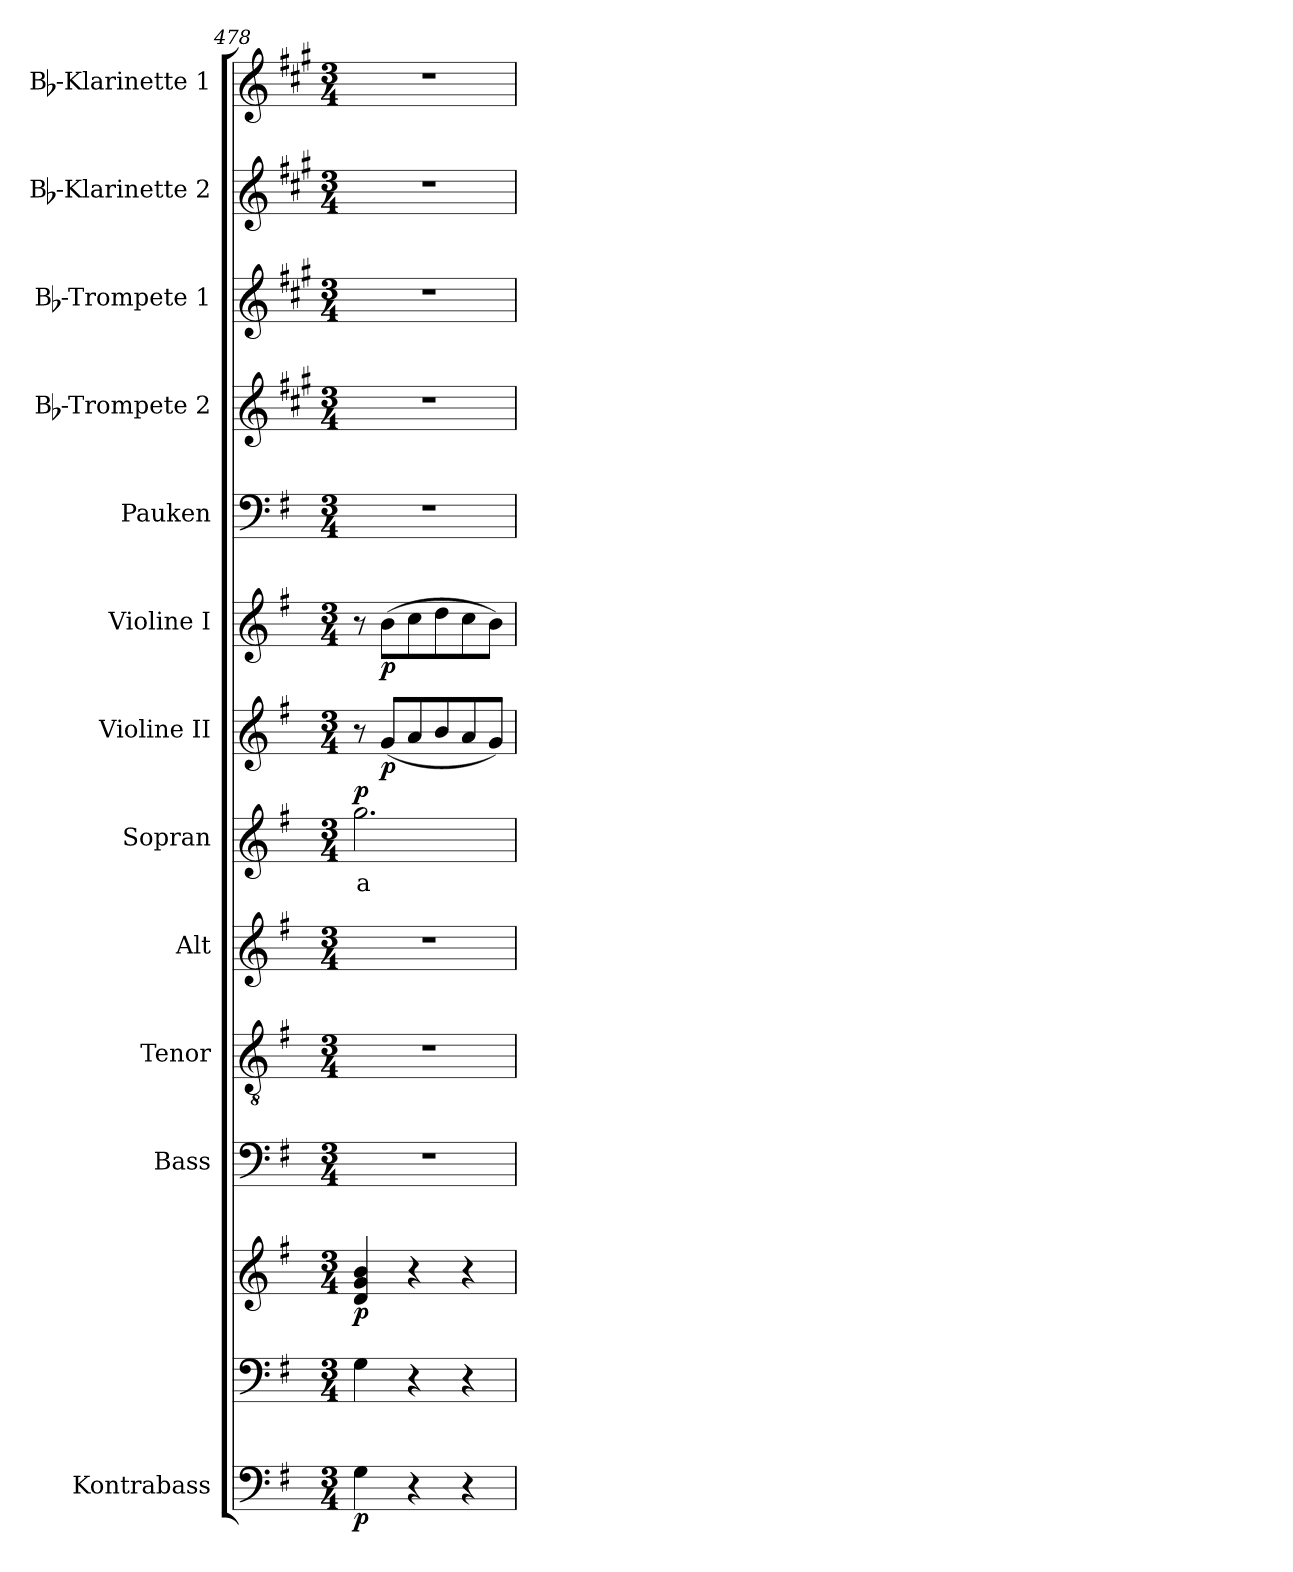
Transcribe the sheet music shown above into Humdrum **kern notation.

**kern	**dynam	**kern	**kern	**dynam	**kern	**kern	**kern	**kern	**text	**dynam	**kern	**dynam	**kern	**dynam	**kern	**kern	**kern	**kern	**kern
*part13	*part13	*part12	*part12	*part12	*part11	*part10	*part9	*part8	*part8	*part8	*part7	*part7	*part6	*part6	*part5	*part4	*part3	*part2	*part1
*staff14	*staff14	*staff13	*staff12	*staff12/13	*staff11	*staff10	*staff9	*staff8	*staff8	*staff8	*staff7	*staff7	*staff6	*staff6	*staff5	*staff4	*staff3	*staff2	*staff1
*I"Kontrabass	*	*	*	*	*I"Bass	*I"Tenor	*I"Alt	*I"Sopran	*	*	*I"Violine II	*	*I"Violine I	*	*I"Pauken	*I"Bb-Trompete 2	*I"Bb-Trompete 1	*I"Bb-Klarinette 2	*I"Bb-Klarinette 1
*I'Kb.	*	*	*	*	*I'B.	*I'T.	*I'A.	*I'S.	*	*	*I'Vl. II	*	*I'Vl. I	*	*I'Pk.	*I'Bb Trp. 2	*I'Bb Trp. 1	*I'Bb Kl. 2	*I'Bb Kl. 1
*clefF4	*	*clefF4	*clefG2	*	*clefF4	*clefGv2	*clefG2	*clefG2	*	*	*clefG2	*	*clefG2	*	*clefF4	*clefG2	*clefG2	*clefG2	*clefG2
*ITrd7c12	*	*	*	*	*	*	*	*	*	*	*	*	*	*	*	*ITrd1c2	*ITrd1c2	*ITrd1c2	*ITrd1c2
*k[f#]	*	*k[f#]	*k[f#]	*	*k[f#]	*k[f#]	*k[f#]	*k[f#]	*	*	*k[f#]	*	*k[f#]	*	*k[f#]	*k[f#]	*k[f#]	*k[f#]	*k[f#]
*G:	*	*G:	*G:	*	*G:	*G:	*G:	*G:	*	*	*G:	*	*G:	*	*G:	*G:	*G:	*G:	*G:
*M3/4	*	*M3/4	*M3/4	*	*M3/4	*M3/4	*M3/4	*M3/4	*	*	*M3/4	*	*M3/4	*	*M3/4	*M3/4	*M3/4	*M3/4	*M3/4
=478	=478	=478	=478	=478	=478	=478	=478	=478	=478	=478	=478	=478	=478	=478	=478	=478	=478	=478	=478
!	!LO:DY:b	!	!	!LO:DY:b	!	!	!	!	!LO:LY:b	!LO:DY:a	!	!	!	!	!	!	!	!	!
4GG\	p	4G\	4d/ 4g/ 4b/	p	2.r	2.r	2.r	2.gg\	a-	p	8r	.	8r	.	2.r	2.r	2.r	2.r	2.r
!	!	!	!	!	!	!	!	!	!	!	!	!LO:DY:b	!	!LO:DY:b	!	!	!	!	!
.	.	.	.	.	.	.	.	.	.	.	(<8g/L	p	(>8b\L	p	.	.	.	.	.
4r	.	4r	4r	.	.	.	.	.	.	.	8a/	.	8cc\	.	.	.	.	.	.
.	.	.	.	.	.	.	.	.	.	.	8b/	.	8dd\	.	.	.	.	.	.
4r	.	4r	4r	.	.	.	.	.	.	.	8a/	.	8cc\	.	.	.	.	.	.
.	.	.	.	.	.	.	.	.	.	.	8g/J)	.	8b\J)	.	.	.	.	.	.
=	=	=	=	=	=	=	=	=	=	=	=	=	=	=	=	=	=	=	=
*-	*-	*-	*-	*-	*-	*-	*-	*-	*-	*-	*-	*-	*-	*-	*-	*-	*-	*-	*-
